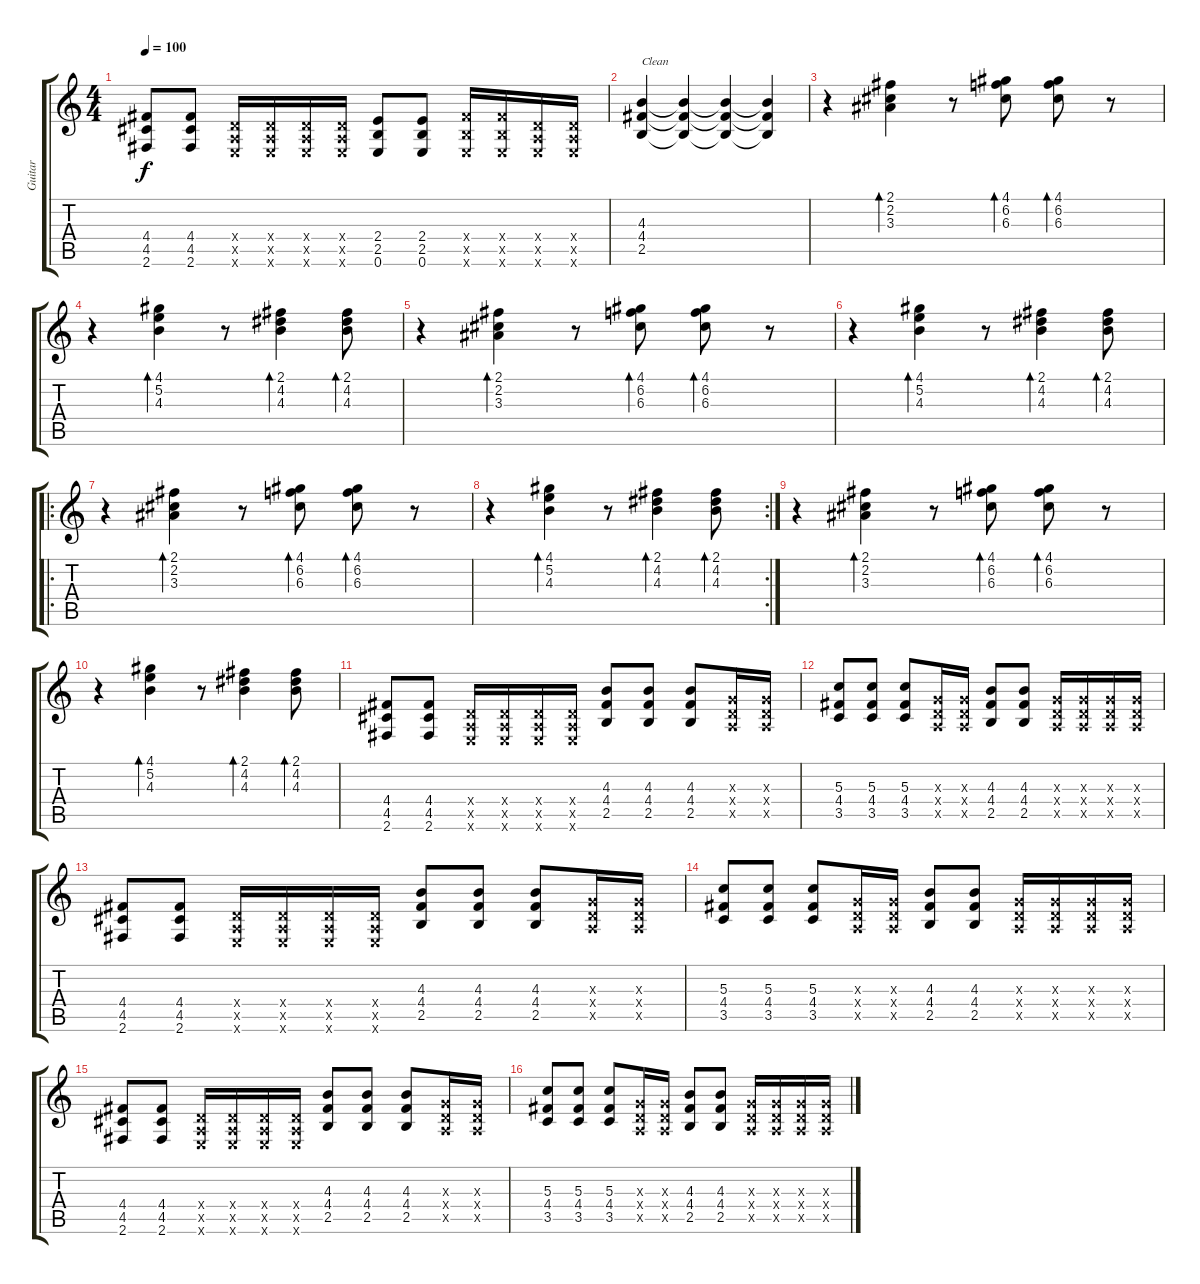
\track ("Guitar" "Guitar") {instrument electricguitarclean}
\staff {score tabs}
\tuning (E4 B3 G3 D3 A2 E2) {hide}
\ts (4 4)
\tempo 100
\clef g2
\ks c
(4.4 4.5 2.6).8{dy f} (4.4 4.5 2.6).8 (0.4{x} 0.5{x} 0.6{x}).16 (0.4{x} 0.5{x} 0.6{x}).16 (0.4{x} 0.5{x} 0.6{x}).16 (0.4{x} 0.5{x} 0.6{x}).16 (2.4 2.5 0.6).8 (2.4 2.5 0.6).8 (4.4{x} 2.5{x} 0.6{x}).16 (4.4{x} 2.5{x} 0.6{x}).16 (0.4{x} 0.5{x} 0.6{x}).16 (0.4{x} 0.5{x} 0.6{x}).16 |
(4.3 4.4 2.5).4{txt "Clean" instrument electricguitarclean} (4.3{t} 4.4{t} 2.5{t}).4 (4.3{t} 4.4{t} 2.5{t}).4 (4.3{t} 4.4{t} 2.5{t}).4 |
r.4 (2.1 2.2 3.3).4{bd 60} r.8 (4.1 6.2 6.3).8{bd 60} (4.1 6.2 6.3).8{bd 60} r.8 |
r.4 (4.1 5.2 4.3).4{bd 60} r.8 (2.1 4.2 4.3).4{bd 60} (2.1 4.2 4.3).8{bd 60} |
r.4 (2.1 2.2 3.3).4{bd 60} r.8 (4.1 6.2 6.3).8{bd 60} (4.1 6.2 6.3).8{bd 60} r.8 |
r.4 (4.1 5.2 4.3).4{bd 60} r.8 (2.1 4.2 4.3).4{bd 60} (2.1 4.2 4.3).8{bd 60} |
\ro
r.4 (2.1 2.2 3.3).4{bd 60} r.8 (4.1 6.2 6.3).8{bd 60} (4.1 6.2 6.3).8{bd 60} r.8 |
\rc 2
r.4 (4.1 5.2 4.3).4{bd 60} r.8 (2.1 4.2 4.3).4{bd 60} (2.1 4.2 4.3).8{bd 60} |
r.4 (2.1 2.2 3.3).4{bd 60} r.8 (4.1 6.2 6.3).8{bd 60} (4.1 6.2 6.3).8{bd 60} r.8 |
r.4 (4.1 5.2 4.3).4{bd 60} r.8 (2.1 4.2 4.3).4{bd 60} (2.1 4.2 4.3).8{bd 60} |
(4.4 4.5 2.6).8{instrument distortionguitar} (4.4 4.5 2.6).8 (0.4{x} 0.5{x} 0.6{x}).16 (0.4{x} 0.5{x} 0.6{x}).16 (0.4{x} 0.5{x} 0.6{x}).16 (0.4{x} 0.5{x} 0.6{x}).16 (4.3 4.4 2.5).8 (4.3 4.4 2.5).8 (4.3 4.4 2.5).8 (0.3{x} 0.4{x} 0.5{x}).16 (0.3{x} 0.4{x} 0.5{x}).16 |
(5.3 4.4 3.5).8 (5.3 4.4 3.5).8 (5.3 4.4 3.5).8 (0.3{x} 0.4{x} 0.5{x}).16 (0.3{x} 0.4{x} 0.5{x}).16 (4.3 4.4 2.5).8 (4.3 4.4 2.5).8 (0.3{x} 0.4{x} 0.5{x}).16 (0.3{x} 0.4{x} 0.5{x}).16 (0.3{x} 0.4{x} 0.5{x}).16 (0.3{x} 0.4{x} 0.5{x}).16 |
(4.4 4.5 2.6).8 (4.4 4.5 2.6).8 (0.4{x} 0.5{x} 0.6{x}).16 (0.4{x} 0.5{x} 0.6{x}).16 (0.4{x} 0.5{x} 0.6{x}).16 (0.4{x} 0.5{x} 0.6{x}).16 (4.3 4.4 2.5).8 (4.3 4.4 2.5).8 (4.3 4.4 2.5).8 (0.3{x} 0.4{x} 0.5{x}).16 (0.3{x} 0.4{x} 0.5{x}).16 |
(5.3 4.4 3.5).8 (5.3 4.4 3.5).8 (5.3 4.4 3.5).8 (0.3{x} 0.4{x} 0.5{x}).16 (0.3{x} 0.4{x} 0.5{x}).16 (4.3 4.4 2.5).8 (4.3 4.4 2.5).8 (0.3{x} 0.4{x} 0.5{x}).16 (0.3{x} 0.4{x} 0.5{x}).16 (0.3{x} 0.4{x} 0.5{x}).16 (0.3{x} 0.4{x} 0.5{x}).16 |
(4.4 4.5 2.6).8 (4.4 4.5 2.6).8 (0.4{x} 0.5{x} 0.6{x}).16 (0.4{x} 0.5{x} 0.6{x}).16 (0.4{x} 0.5{x} 0.6{x}).16 (0.4{x} 0.5{x} 0.6{x}).16 (4.3 4.4 2.5).8 (4.3 4.4 2.5).8 (4.3 4.4 2.5).8 (0.3{x} 0.4{x} 0.5{x}).16 (0.3{x} 0.4{x} 0.5{x}).16 |
(5.3 4.4 3.5).8 (5.3 4.4 3.5).8 (5.3 4.4 3.5).8 (0.3{x} 0.4{x} 0.5{x}).16 (0.3{x} 0.4{x} 0.5{x}).16 (4.3 4.4 2.5).8 (4.3 4.4 2.5).8 (0.3{x} 0.4{x} 0.5{x}).16 (0.3{x} 0.4{x} 0.5{x}).16 (0.3{x} 0.4{x} 0.5{x}).16 (0.3{x} 0.4{x} 0.5{x}).16
